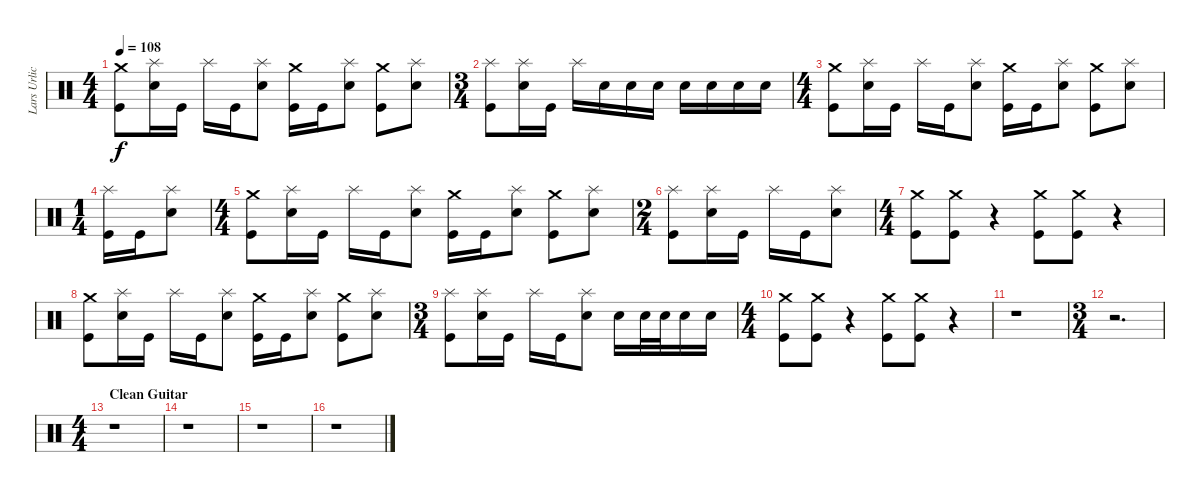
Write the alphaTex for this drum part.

\track ("Lars Urlich (drums)" "Lars Urlic") {instrument percussion}
\staff {score}
\articulation defaults
\ts (4 4)
\tempo 108
\clef neutral
\ks c
("Crash medium (hit)" "Kick (hit)").8{dy f} ("Splash (hit)" "Electric Snare (hit)").16 "Kick (hit)".16 "Splash (hit)".16 "Kick (hit)".16 ("Splash (hit)" "Electric Snare (hit)").8 ("Crash medium (hit)" "Kick (hit)").16 "Kick (hit)".16 ("Splash (hit)" "Electric Snare (hit)").8 ("Crash medium (hit)" "Kick (hit)").8 ("Splash (hit)" "Electric Snare (hit)").8 |
\ts (3 4)
("Splash (hit)" "Kick (hit)").8 ("Splash (hit)" "Electric Snare (hit)").16 "Kick (hit)".16 "Splash (hit)".16 "Electric Snare (hit)".16 "Electric Snare (hit)".16 "Electric Snare (hit)".16 "Electric Snare (hit)".16 "Electric Snare (hit)".16 "Electric Snare (hit)".16 "Electric Snare (hit)".16 |
\ts (4 4)
("Crash medium (hit)" "Kick (hit)").8 ("Splash (hit)" "Electric Snare (hit)").16 "Kick (hit)".16 "Splash (hit)".16 "Kick (hit)".16 ("Splash (hit)" "Electric Snare (hit)").8 ("Crash medium (hit)" "Kick (hit)").16 "Kick (hit)".16 ("Splash (hit)" "Electric Snare (hit)").8 ("Crash medium (hit)" "Kick (hit)").8 ("Splash (hit)" "Electric Snare (hit)").8 |
\ts (1 4)
("Splash (hit)" "Kick (hit)").16 "Kick (hit)".16 ("Splash (hit)" "Electric Snare (hit)").8 |
\ts (4 4)
("Crash medium (hit)" "Kick (hit)").8 ("Splash (hit)" "Electric Snare (hit)").16 "Kick (hit)".16 "Splash (hit)".16 "Kick (hit)".16 ("Splash (hit)" "Electric Snare (hit)").8 ("Crash medium (hit)" "Kick (hit)").16 "Kick (hit)".16 ("Splash (hit)" "Electric Snare (hit)").8 ("Crash medium (hit)" "Kick (hit)").8 ("Splash (hit)" "Electric Snare (hit)").8 |
\ts (2 4)
("Splash (hit)" "Kick (hit)").8 ("Splash (hit)" "Electric Snare (hit)").16 "Kick (hit)".16 "Splash (hit)".16 "Kick (hit)".16 ("Splash (hit)" "Electric Snare (hit)").8 |
\ts (4 4)
("Crash medium (hit)" "Kick (hit)").8 ("Crash medium (hit)" "Kick (hit)").8 r.4 ("Crash medium (hit)" "Kick (hit)").8 ("Crash medium (hit)" "Kick (hit)").8 r.4 |
("Crash medium (hit)" "Kick (hit)").8 ("Splash (hit)" "Electric Snare (hit)").16 "Kick (hit)".16 "Splash (hit)".16 "Kick (hit)".16 ("Splash (hit)" "Electric Snare (hit)").8 ("Crash medium (hit)" "Kick (hit)").16 "Kick (hit)".16 ("Splash (hit)" "Electric Snare (hit)").8 ("Crash medium (hit)" "Kick (hit)").8 ("Splash (hit)" "Electric Snare (hit)").8 |
\ts (3 4)
("Splash (hit)" "Kick (hit)").8 ("Splash (hit)" "Electric Snare (hit)").16 "Kick (hit)".16 "Splash (hit)".16 "Kick (hit)".16 ("Splash (hit)" "Electric Snare (hit)").8 "Electric Snare (hit)".16 "Electric Snare (hit)".32 "Electric Snare (hit)".32 "Electric Snare (hit)".16 "Electric Snare (hit)".16 |
\ts (4 4)
("Crash medium (hit)" "Kick (hit)").8 ("Crash medium (hit)" "Kick (hit)").8 r.4 ("Crash medium (hit)" "Kick (hit)").8 ("Crash medium (hit)" "Kick (hit)").8 r.4 |
r.1 |
\ts (3 4)
r.2{d} |
\ts (4 4)
\section ("" "Clean Guitar")
r.1 |
r.1 |
r.1 |
r.1
